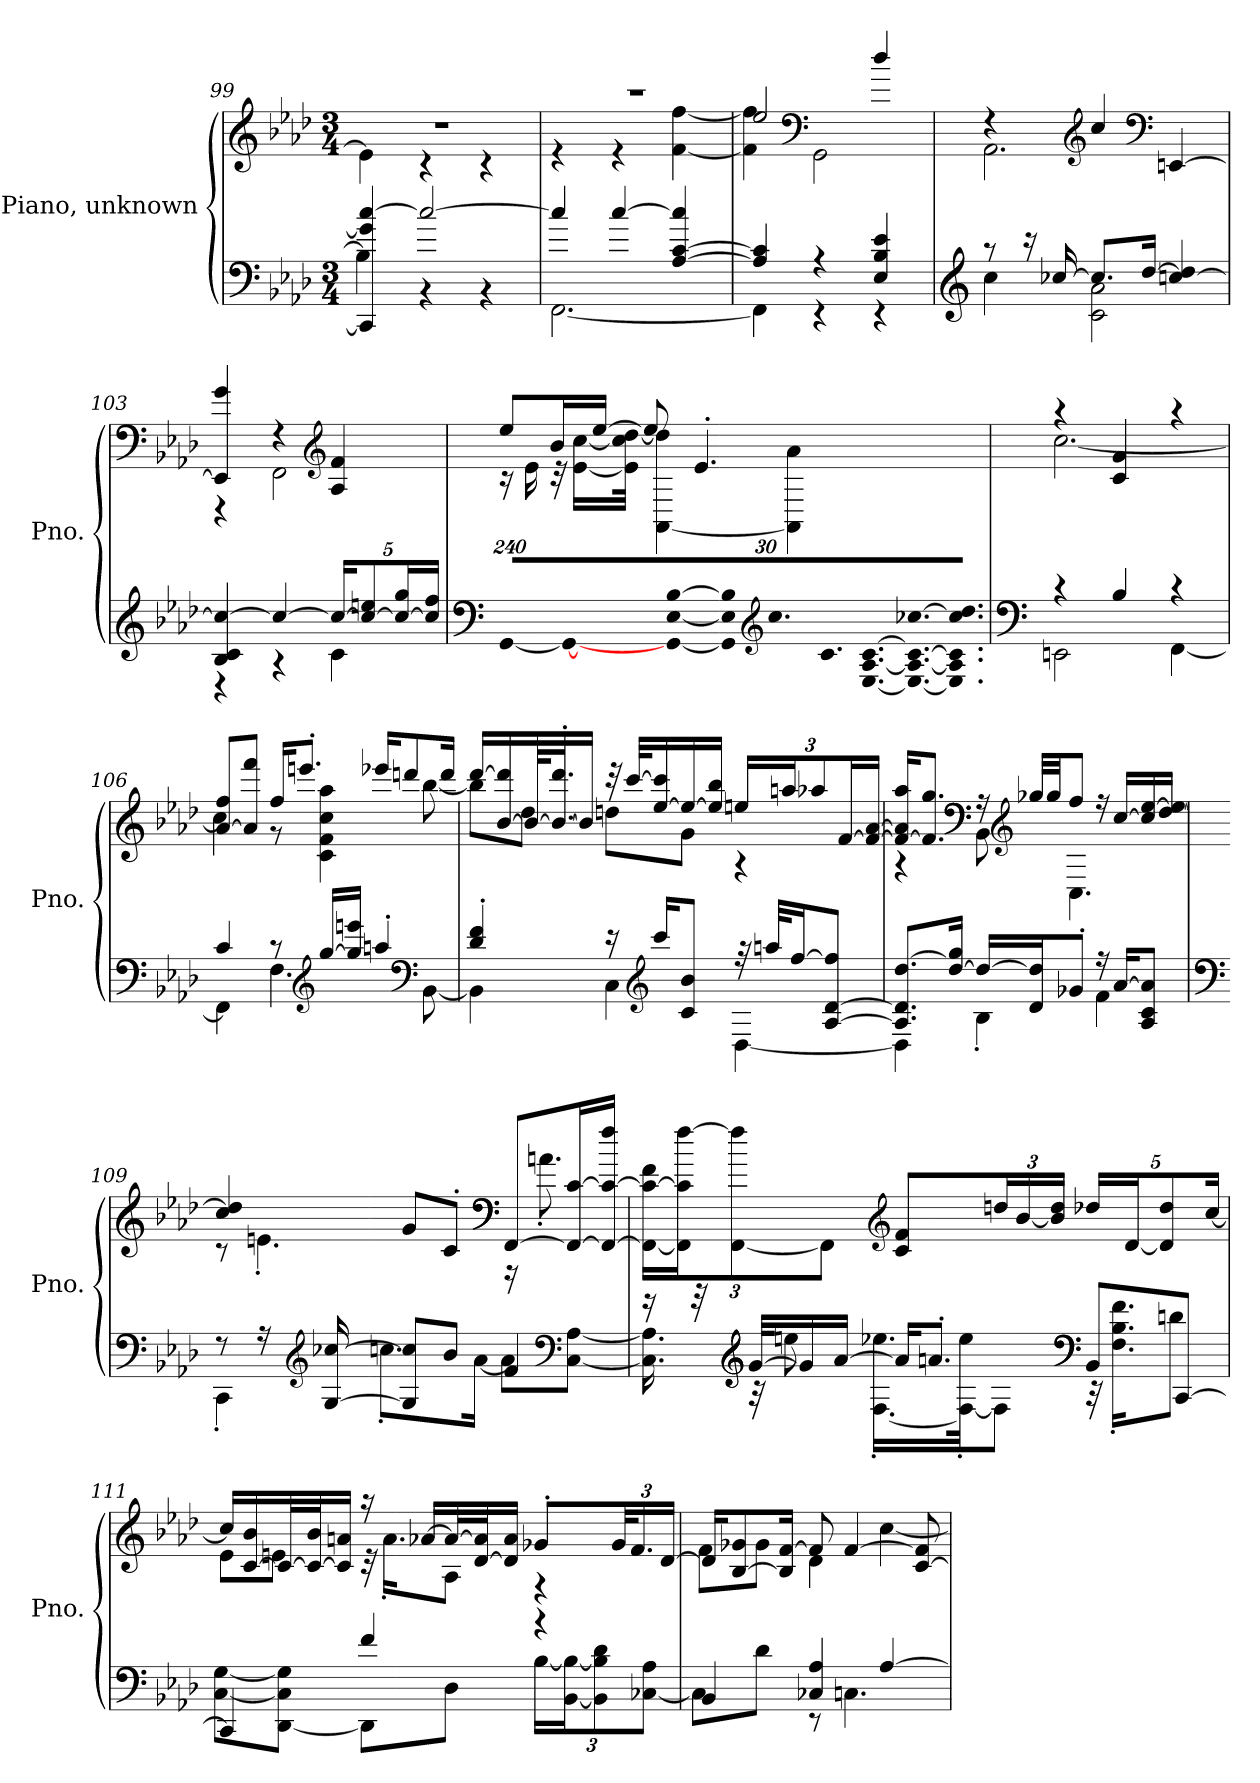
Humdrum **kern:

**kern	**kern
*part1	*part1
*staff2	*staff1
*I"Piano, unknown	*
*I'Pno.	*
*clefF4	*clefG2
*k[b-e-a-d-]	*k[b-e-a-d-]
*M3/4	*M3/4
=99	=99
*^	*^
4CC/] 4g/] [4cc/	4B-\]	2.r	4e\]
2cc/_	4r	.	4r
.	4r	.	4r
=100	=100	=100	=100
4cc/]	[2.FF\	2.r	4r
[4cc/	.	.	4r
[4A-/ [4c/ 4cc/]	.	.	[4f\ [4ff\
!!LO:LB:g=z	!!
=101	=101	=101	=101
4A-/] 4c/]	4FF\]	2ee-/	4f\] 4ff\]
*	*	*clefF4	*
4r	4r	.	2GG\
4E-/ 4B-/ 4e-/	4r	4dd-/	.
=102	=102	=102	=102
*clefG2	*	*	*
8r	4cc\	4r	2.AA-\
16r	.	.	.
[16cc-X/	.	.	.
*	*	*clefG2	*
8.cc-/L]	2c\ 2a-\	4cc/	.
[16dd-/Jk	.	.	.
*	*	*clefF4	*
[4ccn/ 4dd-/]	.	[4EEn/	.
=103	=103	=103	=103
4B-/ 4c/ 4cc/_	4r	4EE/] 4g/	4r
4cc/_	4r	4r	2FF\
*	*	*clefG2	*
*Xbrackettup	*	*	*
20cc/KL_	4c\	4A-/ 4f/	.
10cc/_ 10een/	.	.	.
20cc/_ 20gg/L	.	.	.
20cc/] 20ff/JJ	.	.	.
*v	*v	*	*
!!LO:PB:g=z	!!
=104	=104	=104
*clefF4	*	*
!LO:N:vis=8	!	!
[960%137GG/L	8ee-/L	16r
.	.	16e-\
.	16b-/L	32r
!LO:N:vis=64	!	!
960%17GG/KKK_	.	.
.	.	[16e-\ [16cc\LL
1920ryy	.	.
!LO:N:vis=8	!	!
960%137GG/_ [960%137E-/ [960%137B-/	.	.
.	[16ee-/JJ	.
.	.	32e-\] 32cc\] [32dd-\JJk
.	8ee-/]	[4AA-\ 4dd-\]
!LO:N:vis=64	!	!
960%17GG/] 960%17E-/] 960%17B-/]KKL	.	.
*clefG2	*	*
!LO:N:vis=16.	!	!
960%103cc/	.	.
.	4.e-'/	.
!LO:N:vis=32.	!	!
1920%103c/K	.	.
!LO:N:vis=16.	!	!
[960%103E-/ [960%103A-/ [960%103c/	.	.
.	.	4AA-\] 4a-\
!LO:N:vis=32.	!	!
1920%103E-/_ 1920%103A-/_ 1920%103c/_ [1920%103cc-X/K	.	.
!LO:N:vis=16.	!	!
960%103E-/] 960%103A-/] 960%103c/] 960%103cc-/] 960%103dd-/JJ	.	.
.	1920ryy	1920ryy
=105	=105	=105
*clefF4	*	*
*^	*	*
4r	2EEn\	4r	[2.cc\
4B-/	.	4c/ 4g/	.
4r	[4FF\	4r	.
=106	=106	=106	=106
4c/	4FF\]	[8a-/ 8ff/L	4cc\]
.	.	8a-/] 8fff/J	.
8r	4.F\	16ff/KL	8r
.	.	8.eeen'/J	.
*clefG2	*	*	*
[16gg/LL	.	.	4c\ 4f\ 4cc\ 4aa-\
16gg/] 16eeen/JJ	.	.	.
4aan'/	.	16eee-X/KL	.
.	.	8dddn/	.
*clefF4	*	*	*
.	[8BB-\	.	[8bb-\
.	.	16ddd/Jk	.
!!LO:LB:g=z	!!
=107	=107	=107	=107
4d-/' 4f/'	4BB-\]	[16ddd-/LL	8bb-\L]
.	.	[16b-/ 16ddd-/]	.
.	.	64b-/KL_	8dd-\J
.	.	32.b-/_' 32.ddd-/'J	.
.	.	16b-/JJ]	.
16r	4C\	32r	8ddn\L
.	.	[32ccc/KLL	.
*clefG2	*	*	*
16ccc/KL	.	[16ee-/ 16ccc/]	.
8c/ 8b-/J	.	16ee-/_	8g\J
.	.	16ee-/] 16bb-/JJ	.
*	*	*Xbrackettup	*
32r	[4D-\	24een/LL	4r
32aan/KLL	.	.	.
.	.	24aan/J	.
[16ff/J	.	.	.
.	.	12aa-X/	.
[8A-/ [8d-/ 8ff/]J	.	.	.
.	.	[24f/L	.
.	.	24f/_ [24a-/JJ	.
=108	=108	=108	=108
8.A-/] 8.d-/] [8.dd-/L	4D-\]	16f/_ 16a-/] 16aa-/KL	4r
.	.	8.f/] 8.gg/J	.
16dd-/_ 16gg/Jk	.	.	.
*	*	*clefF4	*
16dd-/LL_	4B-'\	16r	8BB-\
*	*	*clefG2	*
16d-/ 16dd-/]J	.	32gg-X/LLL	.
.	.	32gg-/JJ	.
8g-X'/J	.	8ff/J	4.C\
16r	4f\	16r	.
[16a-/KL	.	[16cc/LL	.
8A-/ 8c/ 8a-/]J	.	16cc/] [16ee-/	.
.	.	[16dd-/ 16ee-/]JJ	.
!!LO:LB:g=z	!!
=109	=109	=109	=109
*clefF4	*	*	*
8r	4CC'\	4cc/ 4dd-/]	8r
16r	.	.	4.en'\
*clefG2	*	*	*
[16G/ [16cc-X/	.	.	.
8G/] 8cc-/]L	8.ccn'\L	8g/L	.
8b-/J	.	8c'/J	.
.	[16a-\Jk	.	.
*	*	*clefF4	*
4f/	8a-\L]	[8FF/L	16r
.	.	.	8.an'\
*clefF4	*	*	*
.	[8C\ [8A-\J	16FF/_ [16c/L	.
.	.	16FF/_ 16c/_ 16ff/JJ	.
*	*	*v	*v
!!LO:LB:g=z
=110	=110	=110
16r	16.C\] 16.A-\]	24FF\_ 24c\_ 24f\LL
.	.	24FF\] 24c\] [24ff\J
32r	.	.
.	.	[12FF\ 12ff\]
*clefG2	*	*
[32g/KLL	32r	.
16g/]	8een\	.
.	.	12FF\J]
[16a-/JJ	.	.
*	*	*clefG2
16a-/KL]	[16.F\' 16.ee-X\'LL	8c/ 8f/L
8.an'/J	.	.
.	32F\_' 32ee-\'JK	.
.	8F\J]	24ddn/L
.	.	[24b-/
.	.	24b-/] 24dd/JJ
*clefF4	*	*
8BB-/L	32r	20dd-X/LL
.	16.F\' 16.B-\' 16.f\'KL	.
.	.	[20d-/J
.	.	10d-/] 10dd-/
[8CC/J	8dn\J	.
.	.	[20cc/Jk
!!LO:LB:g=z
=111	=111	=111
*	*	*^
4CC/]	[8C\ [8G\L	16cc/LL]	8e-\L
.	.	[16c/ 16b-/	.
.	[8DD-\ 8C\] 8G\]J	32c/L_	8en\J
.	.	32c/_ 32b-/J	.
.	.	16c/] 16an/JJ	.
4f/	8DD-\L]	16r	32r
.	.	.	16.a'\KL
.	.	[16a-X/LL	.
.	8D-\J	32a-/L_	8A-\J
.	.	[32d-/ 32a-/]J	.
.	.	16d-/] 16a-/JJ	.
4r	[24B-\LL	8g-X'/L	4r
.	[24BB-\ 24B-\_J	.	.
.	12BB-\] 12B-\] 12d-\	.	.
.	.	48g-/KL	.
.	.	24.f/	.
.	[12C-X\ 12A-\J	.	.
.	.	[24d-/JJ	.
=112	=112	=112	=112
4BB-/	8C-\L]	16d-/KL]	8f\L
.	.	[8B-/ 8g-X/	.
.	8d-\J	.	8g-\J
.	.	16B-/] [16f/Jk	.
4C-X/ 4A-/	8r	8f/]	4d-\
.	4.Cn\	[4f/	.
[4A-/	.	.	[4cc\
.	.	[8c/ 8f/]	.
*v	*v	*	*
*	*v	*v
=	=
*-	*-
